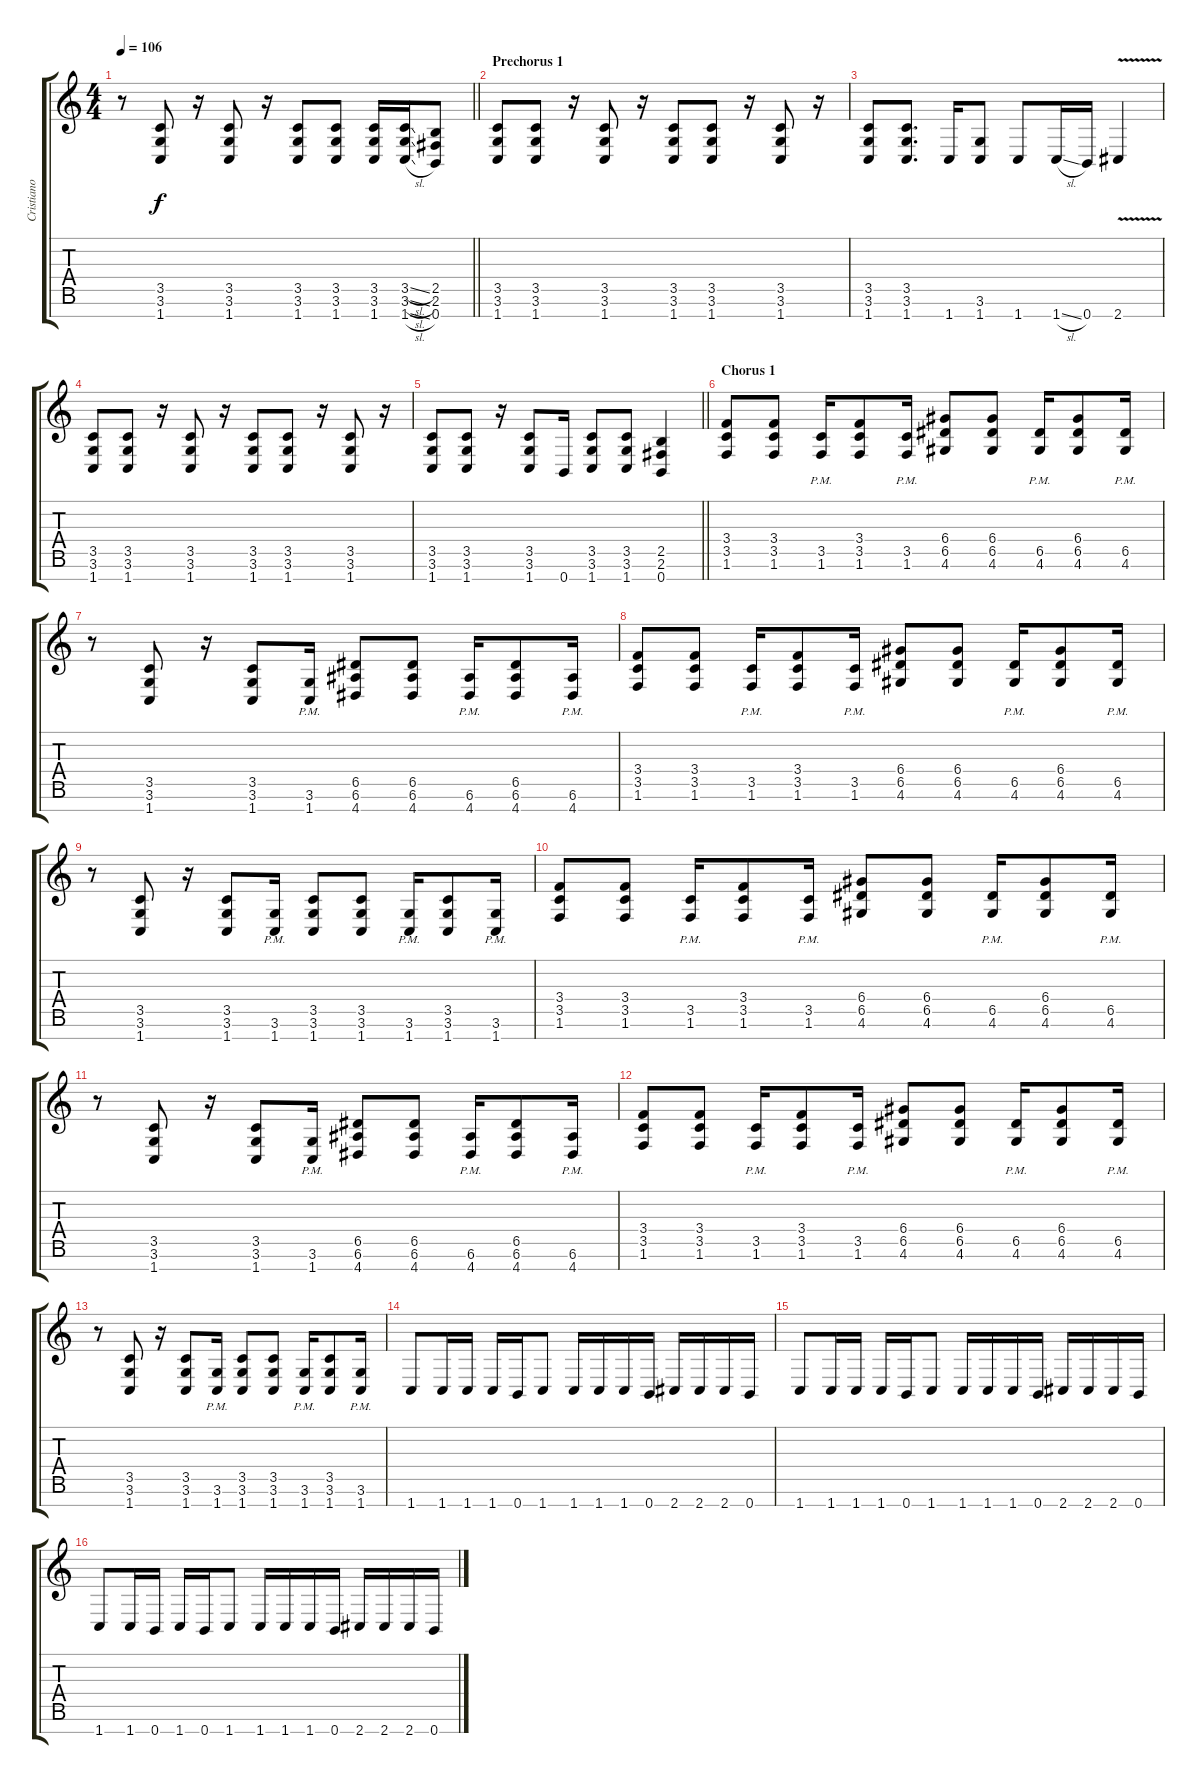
\track ("Cristiano" "Cristiano") {instrument distortionguitar}
\staff {score tabs}
\tuning (E4 B3 G3 D3 A2 E2 B1) {hide}
\ts (4 4)
\tempo 106
\clef g2
\barLineRight lightlight
\ks c
r.8{dy mf} (3.5 3.6 1.7).8{dy f} r.16 (3.5 3.6 1.7).8 r.16 (3.5 3.6 1.7).8 (3.5 3.6 1.7).8 (3.5 3.6 1.7).16 (3.5{sl} 3.6{sl} 1.7{sl}).16 (2.5 2.6 0.7).8 |
\section ("" "Prechorus 1")
(3.5 3.6 1.7).8 (3.5 3.6 1.7).8 r.16 (3.5 3.6 1.7).8 r.16 (3.5 3.6 1.7).8 (3.5 3.6 1.7).8 r.16 (3.5 3.6 1.7).8 r.16 |
(3.5 3.6 1.7).8 (3.5 3.6 1.7).8{d} 1.7.16 (3.6 1.7).8 1.7.8 1.7{sl}.16 0.7.16 2.7{v}.4 |
(3.5 3.6 1.7).8 (3.5 3.6 1.7).8 r.16 (3.5 3.6 1.7).8 r.16 (3.5 3.6 1.7).8 (3.5 3.6 1.7).8 r.16 (3.5 3.6 1.7).8 r.16 |
\barLineRight lightlight
(3.5 3.6 1.7).8 (3.5 3.6 1.7).8 r.16 (3.5 3.6 1.7).8 0.7.16 (3.5 3.6 1.7).8 (3.5 3.6 1.7).8 (2.5 2.6 0.7).4 |
\section ("" "Chorus 1")
(3.4 3.5 1.6).8 (3.4 3.5 1.6).8 (3.5{pm} 1.6).16 (3.4 3.5 1.6).8 (3.5{pm} 1.6).16 (6.4 6.5 4.6).8 (6.4 6.5 4.6).8 (6.5{pm} 4.6).16 (6.4 6.5 4.6).8 (6.5{pm} 4.6).16 |
r.8 (3.5 3.6 1.7).8 r.16 (3.5 3.6 1.7).8 (3.6{pm} 1.7).16 (6.5 6.6 4.7).8 (6.5 6.6 4.7).8 (6.6{pm} 4.7).16 (6.5 6.6 4.7).8 (6.6{pm} 4.7).16 |
(3.4 3.5 1.6).8 (3.4 3.5 1.6).8 (3.5{pm} 1.6).16 (3.4 3.5 1.6).8 (3.5{pm} 1.6).16 (6.4 6.5 4.6).8 (6.4 6.5 4.6).8 (6.5{pm} 4.6).16 (6.4 6.5 4.6).8 (6.5{pm} 4.6).16 |
r.8 (3.5 3.6 1.7).8 r.16 (3.5 3.6 1.7).8 (3.6{pm} 1.7).16 (3.5 3.6 1.7).8 (3.5 3.6 1.7).8 (3.6{pm} 1.7).16 (3.5 3.6 1.7).8 (3.6{pm} 1.7).16 |
(3.4 3.5 1.6).8 (3.4 3.5 1.6).8 (3.5{pm} 1.6).16 (3.4 3.5 1.6).8 (3.5{pm} 1.6).16 (6.4 6.5 4.6).8 (6.4 6.5 4.6).8 (6.5{pm} 4.6).16 (6.4 6.5 4.6).8 (6.5{pm} 4.6).16 |
r.8 (3.5 3.6 1.7).8 r.16 (3.5 3.6 1.7).8 (3.6{pm} 1.7).16 (6.5 6.6 4.7).8 (6.5 6.6 4.7).8 (6.6{pm} 4.7).16 (6.5 6.6 4.7).8 (6.6{pm} 4.7).16 |
(3.4 3.5 1.6).8 (3.4 3.5 1.6).8 (3.5{pm} 1.6).16 (3.4 3.5 1.6).8 (3.5{pm} 1.6).16 (6.4 6.5 4.6).8 (6.4 6.5 4.6).8 (6.5{pm} 4.6).16 (6.4 6.5 4.6).8 (6.5{pm} 4.6).16 |
r.8 (3.5 3.6 1.7).8 r.16 (3.5 3.6 1.7).8 (3.6{pm} 1.7).16 (3.5 3.6 1.7).8 (3.5 3.6 1.7).8 (3.6{pm} 1.7).16 (3.5 3.6 1.7).8 (3.6{pm} 1.7).16 |
1.7.8{balance 0} 1.7.16 1.7.16 1.7.16 0.7.16 1.7.8 1.7.16 1.7.16 1.7.16 0.7.16 2.7.16 2.7.16 2.7.16 0.7.16 |
1.7.8 1.7.16 1.7.16 1.7.16 0.7.16 1.7.8 1.7.16 1.7.16 1.7.16 0.7.16 2.7.16 2.7.16 2.7.16 0.7.16 |
1.7.8 1.7.16 0.7.16 1.7.16 0.7.16 1.7.8 1.7.16 1.7.16 1.7.16 0.7.16 2.7.16 2.7.16 2.7.16 0.7.16
